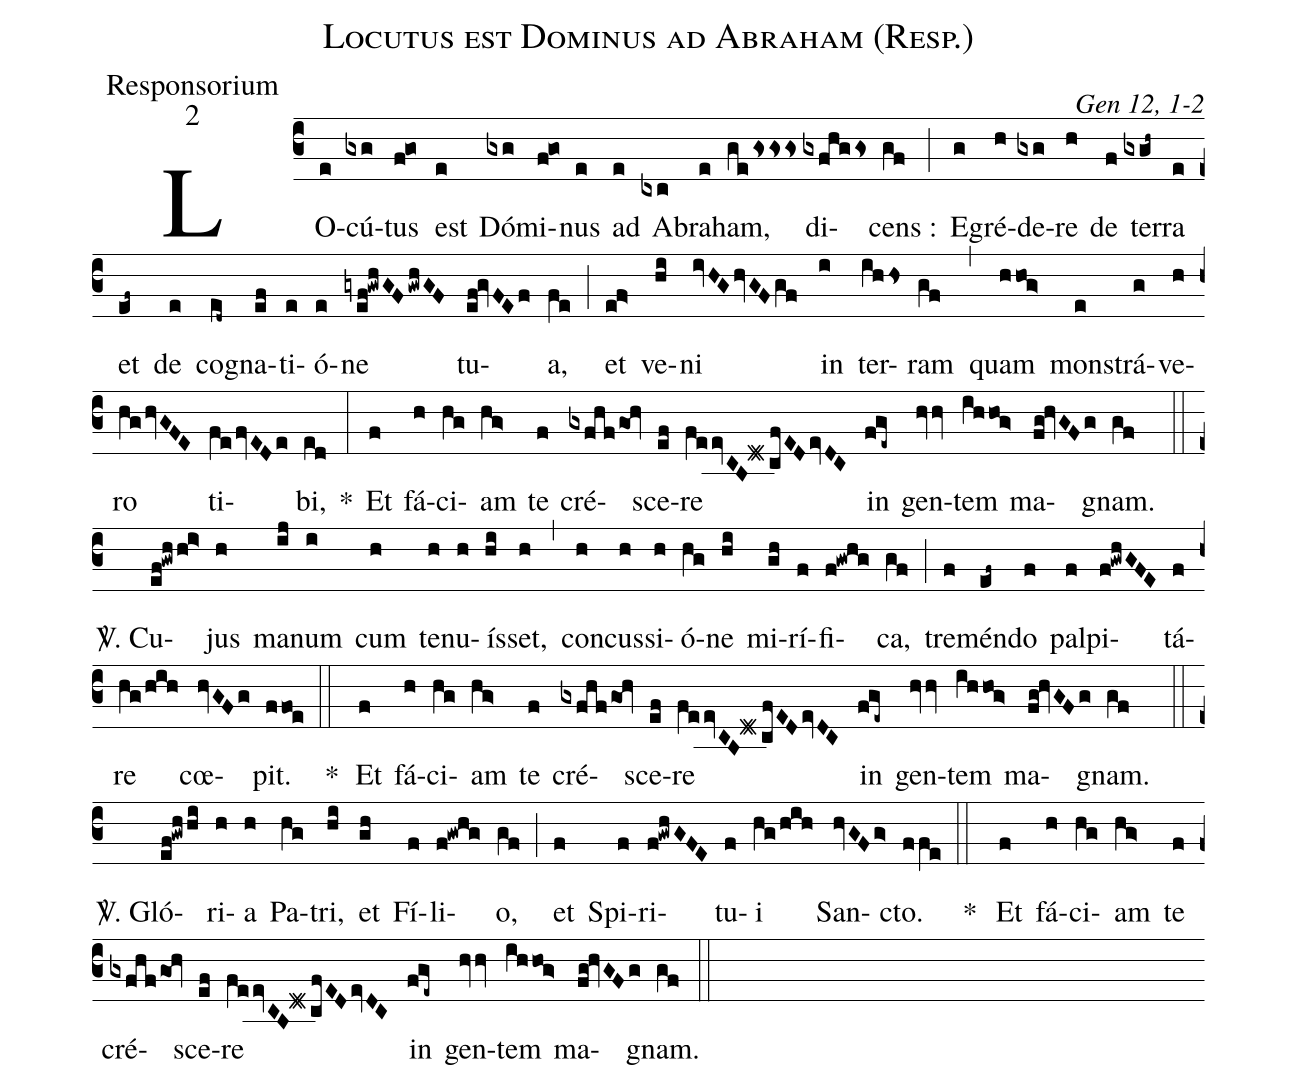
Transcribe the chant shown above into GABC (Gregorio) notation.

name:Locutus est Dominus ad Abraham (Resp.);
office-part:Responsorium;
mode:2;
commentary:Gen 12, 1-2;
%%
(c3)LO(e)cú(gxg)tus(f!go) est(e) Dó(gxg)mi(f!go)nus(e) ad(e) A(cxc)bra(e)ham,(gegsss) di(gxfhggs)cens :(gf) (;) E(g)gré(h)de(gxg)re(h) de(f) ter(gxgh~)ra(e) et(ef~) de(e) co(ed~)gna(ef)ti(e)ó(e)ne(gyef!gwhGF/gwhGF) tu(ef!gvFEf)a,(fe) (;) et(ef>) ve(hi)ni(ivHGhvGFgf) in(i) ter(ihhs)ram(gf) (,) quam(hhog>) mons(e)trá(g)ve(h)ro(hg/hvGFE) ti(fe/fvEDe)bi,(ed) *(:) Et(f) fá(h)ci(hg)am(hg>) te(f) cré(gxfhf/goh)sce(ef)re(feevCB!d#cfEDevDC) in(fge~) gen(hvhv)tem(ihhog>) ma(fg!hvGFg)gnam.(gf) (::)

<sp>V/</sp>. Cu(ef!gwhhi>)jus(h) ma(ij)num(i) cum(h) te(h)nu(h)ís(hi)set,(h) (,) con(h)cus(h)si(h)ó(hg)ne(hi) mi(gh)rí(f)fi(f!gwhg)ca,(gf) (;) tre(f)mén(ef~)do(f) pal(f)pi(f!gwhGFE)tá(f)re(hg/hih) cœ(hvGFg)pit.(ffoe) (::)
*() Et(f) fá(h)ci(hg)am(hg>) te(f) cré(gxfhf/goh)sce(ef)re(feevCB!d#cfEDevDC) in(fge~) gen(hvhv)tem(ihhog>) ma(fg!hvGFg)gnam.(gf) (::)

<sp>V/</sp>. Gló(ef!gwh/hi)ri(h)a(h) Pa(hg)tri,(hi) et(gh) Fí(f)li(f!gwhg)o,(gf) (;)et(f) Spi(f)ri(f!gwhG!FE)tu(f)i(hg/hih) San(hvGFg>)cto.(ffe) (::)
*() Et(f) fá(h)ci(hg)am(hg>) te(f) cré(gxfhf/goh)sce(ef)re(feevCB!d#cfEDevDC) in(fge~) gen(hvhv)tem(ihhog>) ma(fg!hvGFg)gnam.(gf) (::)
